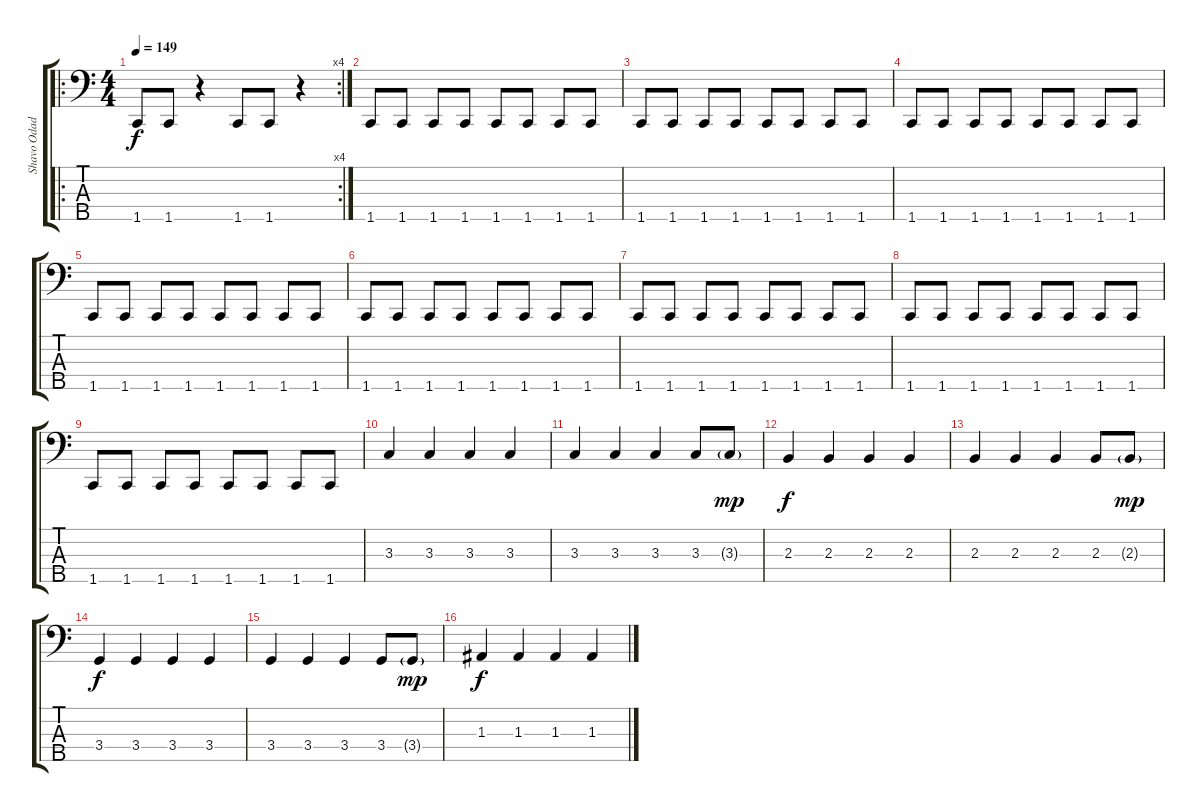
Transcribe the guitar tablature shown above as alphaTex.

\track ("Shavo Odadjian (Bass)" "Shavo Odad") {instrument electricbassfinger}
\staff {score tabs}
\tuning (G2 D2 A1 E1 B0) {hide}
\ro
\rc 4
\ts (4 4)
\tempo 149
\clef f4
\ks c
1.5.8{dy f instrument electricbassfinger} 1.5.8 r.4 1.5.8 1.5.8 r.4 |
1.5.8 1.5.8 1.5.8 1.5.8 1.5.8 1.5.8 1.5.8 1.5.8 |
1.5.8 1.5.8 1.5.8 1.5.8 1.5.8 1.5.8 1.5.8 1.5.8 |
1.5.8 1.5.8 1.5.8 1.5.8 1.5.8 1.5.8 1.5.8 1.5.8 |
1.5.8 1.5.8 1.5.8 1.5.8 1.5.8 1.5.8 1.5.8 1.5.8 |
1.5.8 1.5.8 1.5.8 1.5.8 1.5.8 1.5.8 1.5.8 1.5.8 |
1.5.8 1.5.8 1.5.8 1.5.8 1.5.8 1.5.8 1.5.8 1.5.8 |
1.5.8 1.5.8 1.5.8 1.5.8 1.5.8 1.5.8 1.5.8 1.5.8 |
1.5.8 1.5.8 1.5.8 1.5.8 1.5.8 1.5.8 1.5.8 1.5.8 |
3.3.4 3.3.4 3.3.4 3.3.4 |
3.3.4 3.3.4 3.3.4 3.3.8 3.3{g}.8{dy mp} |
2.3.4{dy f} 2.3.4 2.3.4 2.3.4 |
2.3.4 2.3.4 2.3.4 2.3.8 2.3{g}.8{dy mp} |
3.4.4{dy f} 3.4.4 3.4.4 3.4.4 |
3.4.4 3.4.4 3.4.4 3.4.8 3.4{g}.8{dy mp} |
1.3.4{dy f} 1.3.4 1.3.4 1.3.4
